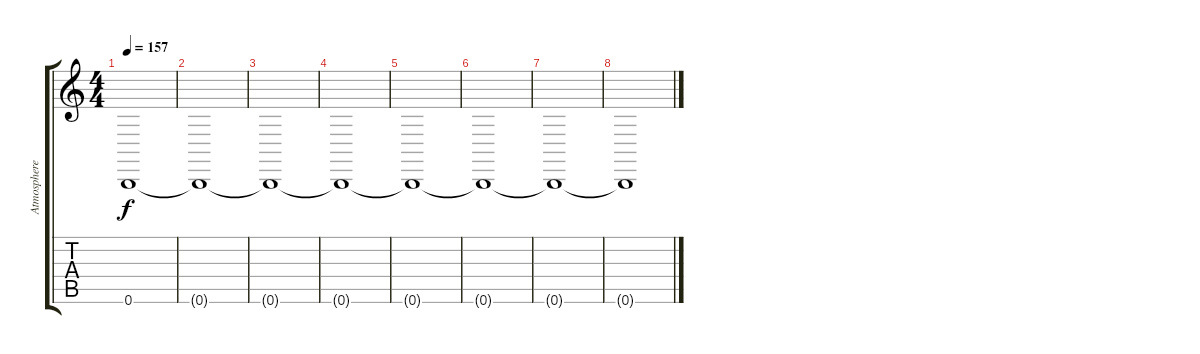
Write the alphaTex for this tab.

\track ("Atmosphere" "Atmosphere") {instrument fx2soundtrack}
\staff {score tabs}
\tuning (Db4 Ab3 E3 B2 Gb2 B1) {hide}
\ts (4 4)
\tempo 157
\clef g2
\ks c
0.6.1{dy f} |
0.6{t}.1 |
0.6{t}.1 |
0.6{t}.1 |
0.6{t}.1 |
0.6{t}.1 |
0.6{t}.1 |
0.6{t}.1
